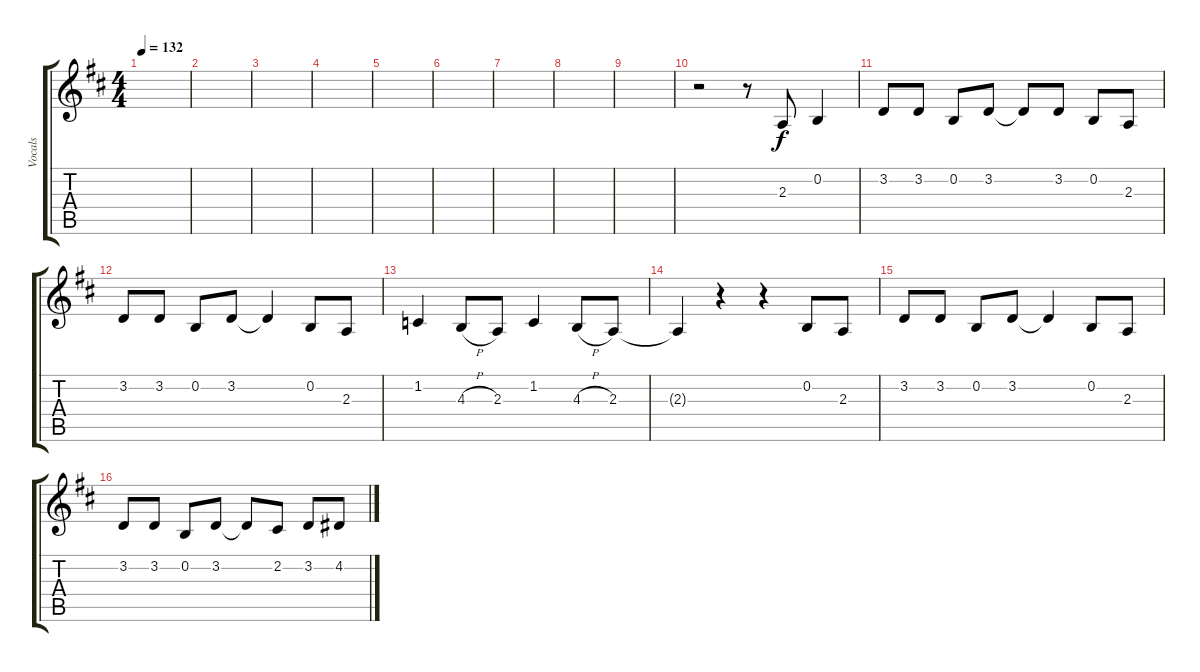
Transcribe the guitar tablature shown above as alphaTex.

\track ("Vocals" "Vocals") {instrument tuba}
\staff {score tabs}
\tuning (E4 B3 G3 D3 A2 E2) {hide}
\ts (4 4)
\tempo 132
\clef g2
\ks d
|
|
|
|
|
|
|
|
|
r.2 r.8 2.3.8 0.2.4 |
3.2.8 3.2.8 0.2.8 3.2.8 3.2{t}.8 3.2.8 0.2.8 2.3.8 |
3.2.8 3.2.8 0.2.8 3.2.8 3.2{t}.4 0.2.8 2.3.8 |
1.2.4 4.3{h}.8 2.3.8 1.2.4 4.3{h}.8 2.3.8 |
2.3{t}.4 r.4 r.4 0.2.8 2.3.8 |
3.2.8 3.2.8 0.2.8 3.2.8 3.2{t}.4 0.2.8 2.3.8 |
3.2.8 3.2.8 0.2.8 3.2.8 3.2{t}.8 2.2.8 3.2.8 4.2.8
